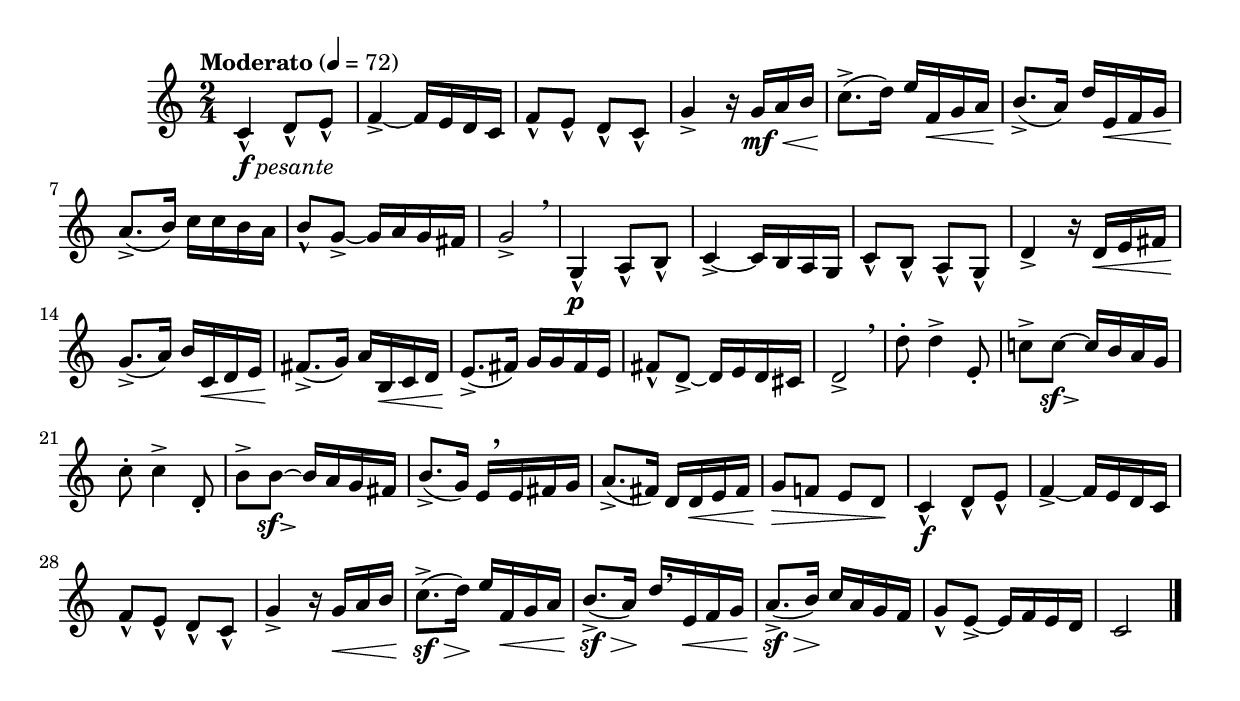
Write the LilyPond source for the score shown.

\version "2.24.0"

\version "2.24.0"

#(begin

(define sf-accent-markup #{
  \markup {
    \concat {
      \dynamic "sf"
      \hspace #0.25
      \raise #0.5 \musicglyph #"scripts.sforzato"
    }
  }
#})

(append! default-script-alist
  (list
    `(sf-accent
      . (
          (stencil . ,ly:text-interface::print)
          (text . ,sf-accent-markup)
          (avoid-slur . around)
          (padding . 0.3)
          (direction . ,DOWN)))))

(define sf-accent (make-articulation 'sf-accent))

)


\relative {
  \language "english"

  \transposition f

  \tempo "Moderato" 4=72

  \key c \major
  \time 2/4

  c'4-^_\markup { \dynamic "f" \italic "pesante" } d8-^ e-^ |
  f4->~16 e d c |
  f8-^ e-^ d-^ c-^ |
  g'4-> r16 16 \mf \< a b |
  c8.->( \! d16) e f, \< g a |
  b8.->( \! a16) d e, \< f g |
  a8.->( \! b16) c c b a |
  b8-^ g->~16 a g f-sharp |
  g2-> \breathe |

  g,4-^ \p a8-^ b-^ |
  c4->~16 b a g |
  c8-^ b-^ a-^ g-^ |
  d'4-> r16 16 \< e f-sharp |
  g8.->( \! a16) b c, \< d e |
  f-sharp8.->( \! g16) a b, \< c d |
  e8.->( \! f-sharp16) g g f-sharp e |
  f-sharp8-^ d->~16 e d c-sharp |
  d2-> \breathe |

  d'8-. 4-> e,8-. |
  c'!8-> 8~\sf-accent 16 b a g |
  c8-. 4-> d,8-. |
  b'8-> 8~\sf-accent 16 a g f-sharp |
  b8.->( g16) e[ \tweak Y-offset #3 \breathe 16 f-sharp g] |
  a8.->( f-sharp16) d16 16 \< e f-sharp |
  g8 \> f! e d \! |

  c4-^ \f d8-^ e-^ |
  f4->~16 e d c |
  f8-^ e-^ d-^ c-^ |
  g'4-> r16 16 \< a b |
  c8.->( \sf \> d16) \! e f, \< g a |
  b8.->( \sf \> a16) \! d[ \breathe e, \< f g] |
  a8.->( \sf \> b16) \! c a g f |
  g8-^ e->~16 f e d |
  c2 | \bar "|."
}
